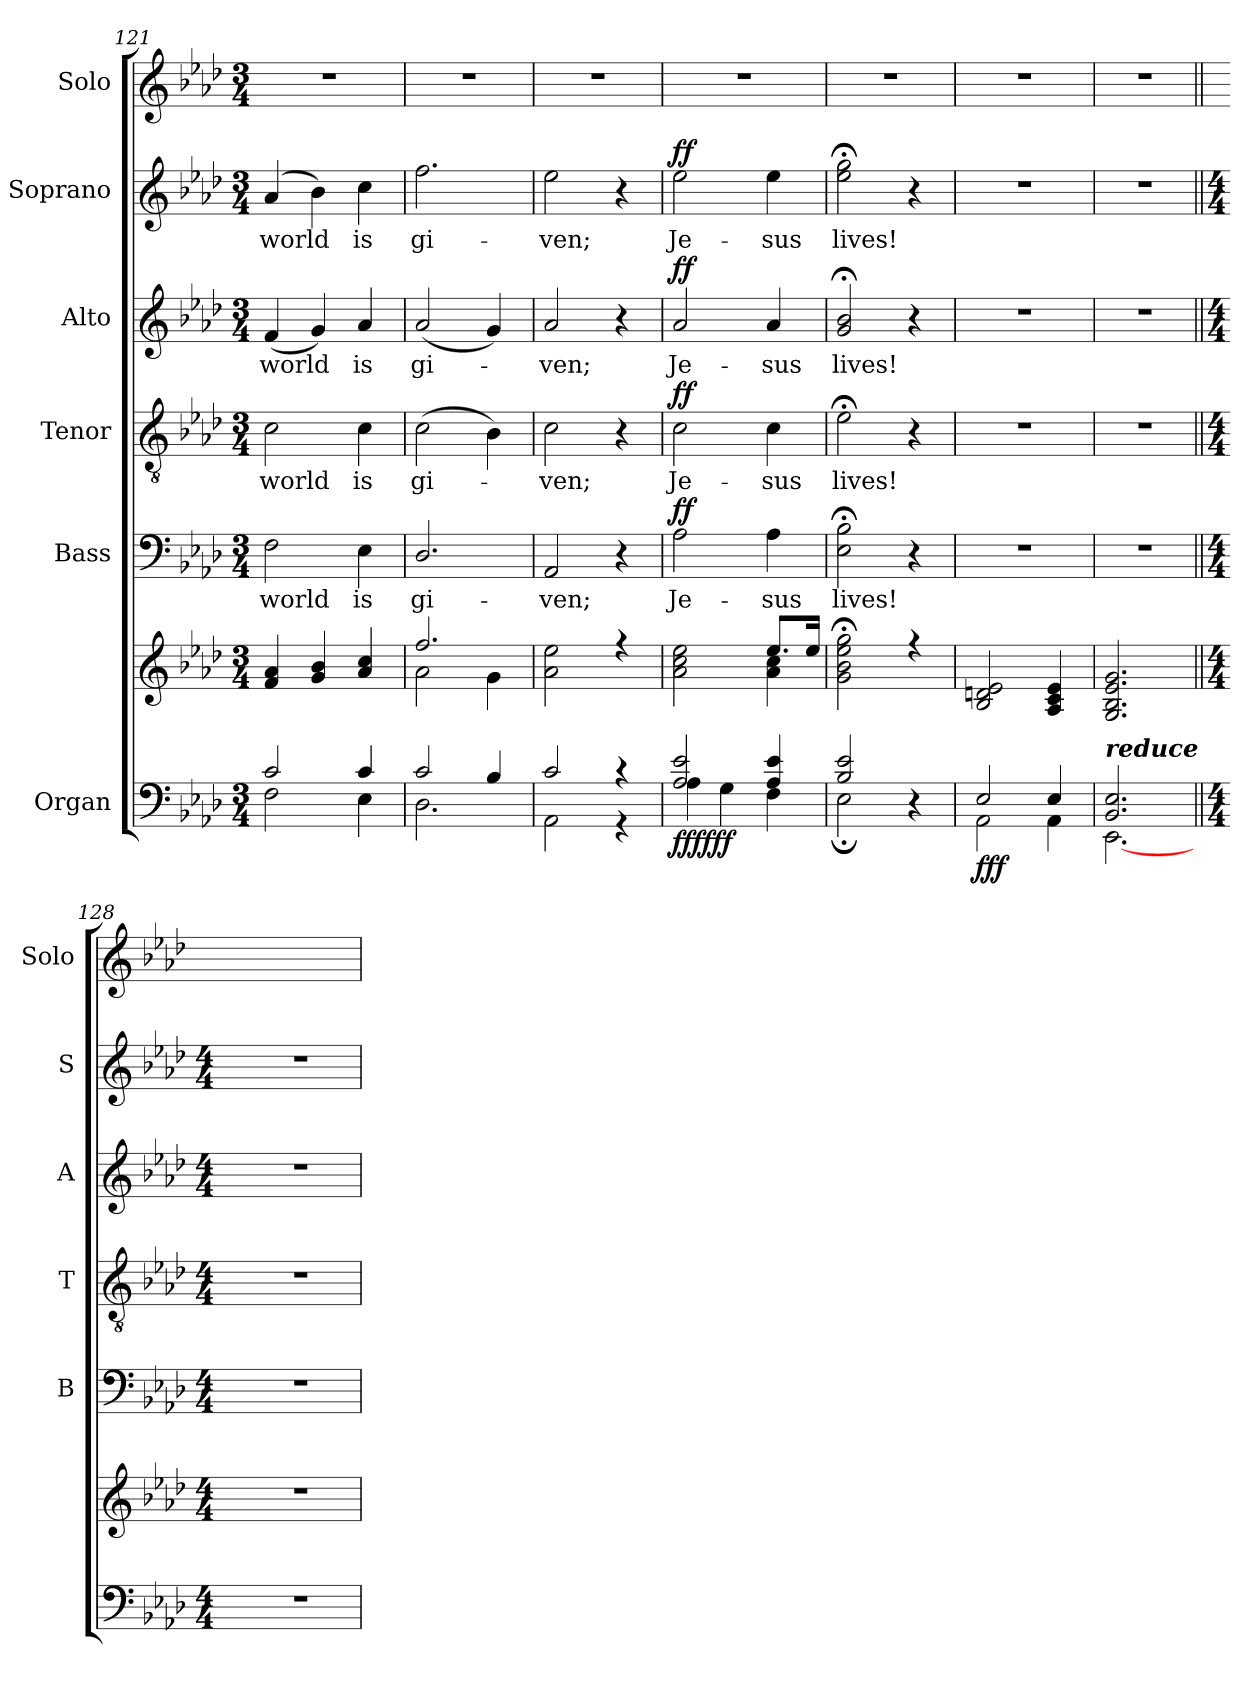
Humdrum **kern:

**kern	**kern	**dynam	**kern	**text	**dynam	**kern	**text	**dynam	**kern	**text	**dynam	**kern	**text	**dynam	**kern
*part6	*part6	*part6	*part5	*part5	*part5	*part4	*part4	*part4	*part3	*part3	*part3	*part2	*part2	*part2	*part1
*staff7	*staff6	*staff6/7	*staff5	*staff5	*staff5	*staff4	*staff4	*staff4	*staff3	*staff3	*staff3	*staff2	*staff2	*staff2	*staff1
*I"Organ	*	*	*I"Bass	*	*	*I"Tenor	*	*	*I"Alto	*	*	*I"Soprano	*	*	*I"Solo
*	*	*	*I'B	*	*	*I'T	*	*	*I'A	*	*	*I'S	*	*	*I'Solo
*clefF4	*clefG2	*	*clefF4	*	*	*clefGv2	*	*	*clefG2	*	*	*clefG2	*	*	*clefG2
*k[b-e-a-d-]	*k[b-e-a-d-]	*	*k[b-e-a-d-]	*	*	*k[b-e-a-d-]	*	*	*k[b-e-a-d-]	*	*	*k[b-e-a-d-]	*	*	*k[b-e-a-d-]
*A-:	*A-:	*	*A-:	*	*	*A-:	*	*	*A-:	*	*	*A-:	*	*	*A-:
*M3/4	*M3/4	*	*M3/4	*	*	*M3/4	*	*	*M3/4	*	*	*M3/4	*	*	*M3/4
=121	=121	=121	=121	=121	=121	=121	=121	=121	=121	=121	=121	=121	=121	=121	=121
*^	*^	*	*	*	*	*	*	*	*	*	*	*	*	*	*
!	!	!	!	!	!	!LO:LY:b	!	!	!LO:LY:b	!	!	!LO:LY:b	!	!	!LO:LY:b	!	!
2c/	2F\	4f/ 4a-/	2.ryy	.	2F	world	.	2c	world	.	(<4f	world	.	(<4a-	world	.	2.r
.	.	4g/ 4b-/	.	.	.	.	.	.	.	.	4g)	.	.	4b-)	.	.	.
!	!	!	!	!	!	!LO:LY:b	!	!	!LO:LY:b	!	!	!LO:LY:b	!	!	!LO:LY:b	!	!
4c/	4E-\	4a-/ 4cc/	.	.	4E-	is	.	4c	is	.	4a-	is	.	4cc	is	.	.
=122	=122	=122	=122	=122	=122	=122	=122	=122	=122	=122	=122	=122	=122	=122	=122	=122	=122
!	!	!	!	!	!	!LO:LY:b	!	!	!LO:LY:b	!	!	!LO:LY:b	!	!	!LO:LY:b	!	!
2c/	2.D-\	2.ff/	2a-\	.	2.D-/	gi-	.	(>2c	gi-	.	(<2a-	gi-	.	2.ff	gi-	.	2.r
4B-/	.	.	4g\	.	.	.	.	4B-)	.	.	4g)	.	.	.	.	.	.
=123	=123	=123	=123	=123	=123	=123	=123	=123	=123	=123	=123	=123	=123	=123	=123	=123	=123
!	!	!	!	!	!	!LO:LY:b	!	!	!LO:LY:b	!	!	!LO:LY:b	!	!	!LO:LY:b	!	!
2c/	2AA-\	2a-\ 2ee-\	2.ryy	.	2AA-	-ven;	.	2c	ven;	.	2a-	ven;	.	2ee-	-ven;	.	2.r
4r	4r	4r	.	.	4r	.	.	4r	.	.	4r	.	.	4r	.	.	.
=124	=124	=124	=124	=124	=124	=124	=124	=124	=124	=124	=124	=124	=124	=124	=124	=124	=124
!	!	!	!	!LO:DY:b=2	!	!LO:LY:b	!	!	!LO:LY:b	!	!	!LO:LY:b	!	!	!LO:LY:b	!	!
!	!	!	!	!LO:DY:n=1:b=2	!	!	!	!	!	!	!	!	!	!	!	!	!
!	!	!	!	!LO:DY:n=2:b	!	!	!LO:DY:b	!	!	!LO:DY:b	!	!	!LO:DY:b	!	!	!LO:DY:b	!
2A-/ 2e-/	4A-\	2a-\ 2cc\ 2ee-\	2ryy	ff ff ff	2A-	Je-	ff	2c	Je-	ff	2a-	Je-	ff	2ee-	Je-	ff	2.r
.	4G\	.	.	.	.	.	.	.	.	.	.	.	.	.	.	.	.
!	!	!	!	!	!	!LO:LY:b	!	!	!LO:LY:b	!	!	!LO:LY:b	!	!	!LO:LY:b	!	!
4A-/ 4e-/	4F\	8.ee-/L	4a-\ 4cc\	.	4A-	-sus	.	4c	-sus	.	4a-	-sus	.	4ee-	-sus	.	.
.	.	16ee-/J	.	.	.	.	.	.	.	.	.	.	.	.	.	.	.
=125	=125	=125	=125	=125	=125	=125	=125	=125	=125	=125	=125	=125	=125	=125	=125	=125	=125
!	!	!	!	!	!	!LO:LY:b	!	!	!LO:LY:b	!	!	!LO:LY:b	!	!	!LO:LY:b	!	!
2B-/ 2e-/	2E-;\	2g\;< 2b-\;< 2ee-\;< 2gg\;<	2.ryy	.	2E-;< 2B-;<	lives!	.	2e-;<	lives!	.	2g;< 2b-;<	lives!	.	2ee-;< 2gg;<	lives!	.	2.r
4ryy	4r	4r	.	.	4r	.	.	4r	.	.	4r	.	.	4r	.	.	.
=126	=126	=126	=126	=126	=126	=126	=126	=126	=126	=126	=126	=126	=126	=126	=126	=126	=126
!	!	!	!	!LO:DY:b=2	!LO:N:vis=1	!	!	!LO:N:vis=1	!	!	!LO:N:vis=1	!	!	!LO:N:vis=1	!	!	!
!	!	!	!	!LO:DY:n=1:b=2	!	!	!	!	!	!	!	!	!	!	!	!	!
!	!	!	!	!LO:DY:n=2:b	!	!	!	!	!	!	!	!	!	!	!	!	!
2E-/	2AA-\	2B-/ 2dn/ 2e-/	2.ryy	f f f	2.r	.	.	2.r	.	.	2.r	.	.	2.r	.	.	2.r
4E-/	4AA-\	4A-/ 4c/ 4e-/	.	.	.	.	.	.	.	.	.	.	.	.	.	.	.
=127	=127	=127	=127	=127	=127	=127	=127	=127	=127	=127	=127	=127	=127	=127	=127	=127	=127
!LO:TX:a:Bi:t=reduce	!	!	!	!	!	!	!	!	!	!	!	!	!	!	!	!	!
!	!	!	!	!	!LO:N:vis=1	!	!	!LO:N:vis=1	!	!	!LO:N:vis=1	!	!	!LO:N:vis=1	!	!	!
2.BB-/ 2.E-/	[2.EE-\	2.G/ 2.B-/ 2.e-/ 2.g/	2.ryy	.	2.r	.	.	2.r	.	.	2.r	.	.	2.r	.	.	2.r
*v	*v	*	*	*	*	*	*	*	*	*	*	*	*	*	*	*	*
*	*v	*v	*	*	*	*	*	*	*	*	*	*	*	*	*	*
=128||	=128||	=128||	=128||	=128||	=128||	=128||	=128||	=128||	=128||	=128||	=128||	=128||	=128||	=128||	=128||
*M4/4	*M4/4	*	*M4/4	*	*	*M4/4	*	*	*M4/4	*	*	*M4/4	*	*	*
1r	1r	.	1r	.	.	1r	.	.	1r	.	.	1r	.	.	1ryy
=	=	=	=	=	=	=	=	=	=	=	=	=	=	=	=
*-	*-	*-	*-	*-	*-	*-	*-	*-	*-	*-	*-	*-	*-	*-	*-
